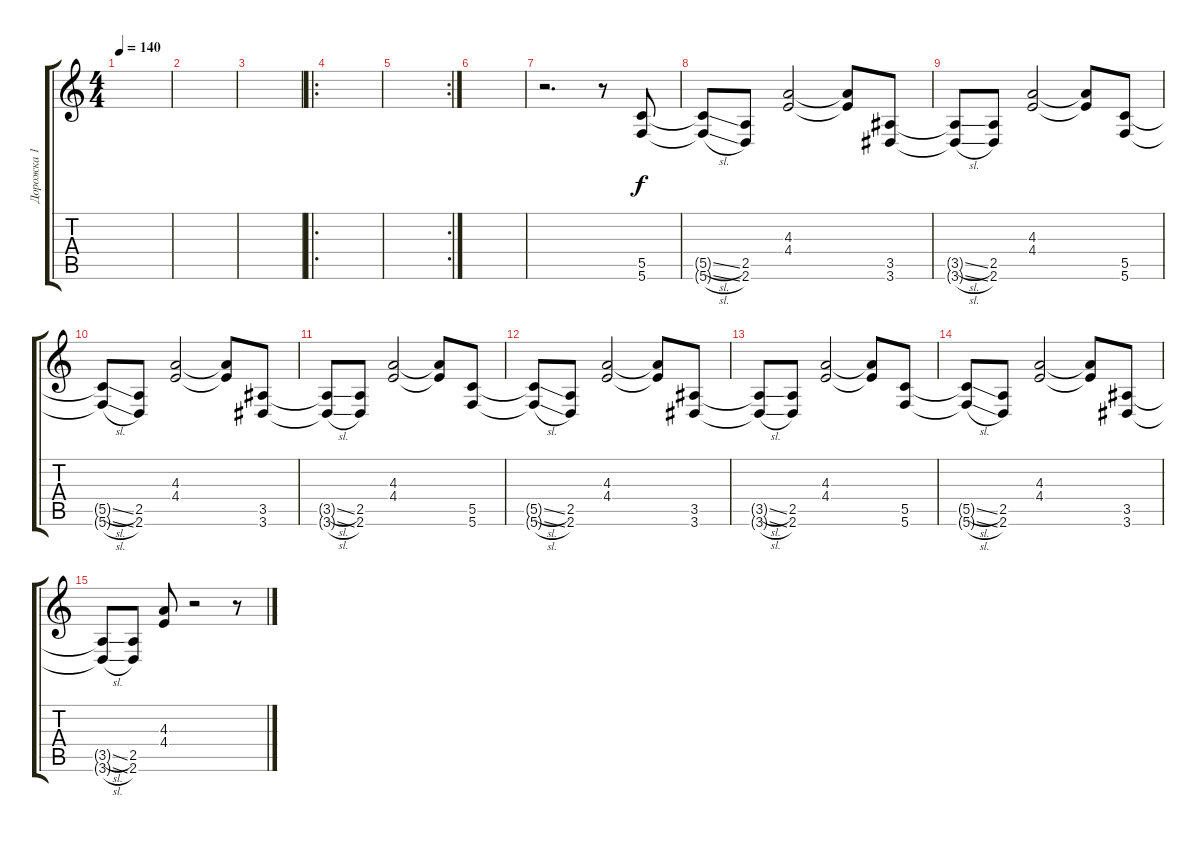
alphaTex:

\track ("Дорожка 1" "Дорожка 1") {instrument distortionguitar}
\staff {score tabs}
\tuning (D4 A3 F3 C3 G2 C2) {hide}
\ts (4 4)
\tempo 140
\clef g2
\ks c
|
|
|
\ro
|
\rc 2
|
|
r.2{d} r.8 (5.5 5.6).8 |
(5.5{sl t} 5.6{sl t}).8 (2.5 2.6).8 (4.3 4.4).2 (4.3{t} 4.4{t}).8 (3.5 3.6).8 |
(3.5{sl t} 3.6{sl t}).8 (2.5 2.6).8 (4.3 4.4).2 (4.3{t} 4.4{t}).8 (5.5 5.6).8 |
(5.5{sl t} 5.6{sl t}).8 (2.5 2.6).8 (4.3 4.4).2 (4.3{t} 4.4{t}).8 (3.5 3.6).8 |
(3.5{sl t} 3.6{sl t}).8 (2.5 2.6).8 (4.3 4.4).2 (4.3{t} 4.4{t}).8 (5.5 5.6).8 |
(5.5{sl t} 5.6{sl t}).8 (2.5 2.6).8 (4.3 4.4).2 (4.3{t} 4.4{t}).8 (3.5 3.6).8 |
(3.5{sl t} 3.6{sl t}).8 (2.5 2.6).8 (4.3 4.4).2 (4.3{t} 4.4{t}).8 (5.5 5.6).8 |
(5.5{sl t} 5.6{sl t}).8 (2.5 2.6).8 (4.3 4.4).2 (4.3{t} 4.4{t}).8 (3.5 3.6).8 |
(3.5{sl t} 3.6{sl t}).8 (2.5 2.6).8 (4.3 4.4).8 r.2 r.8
